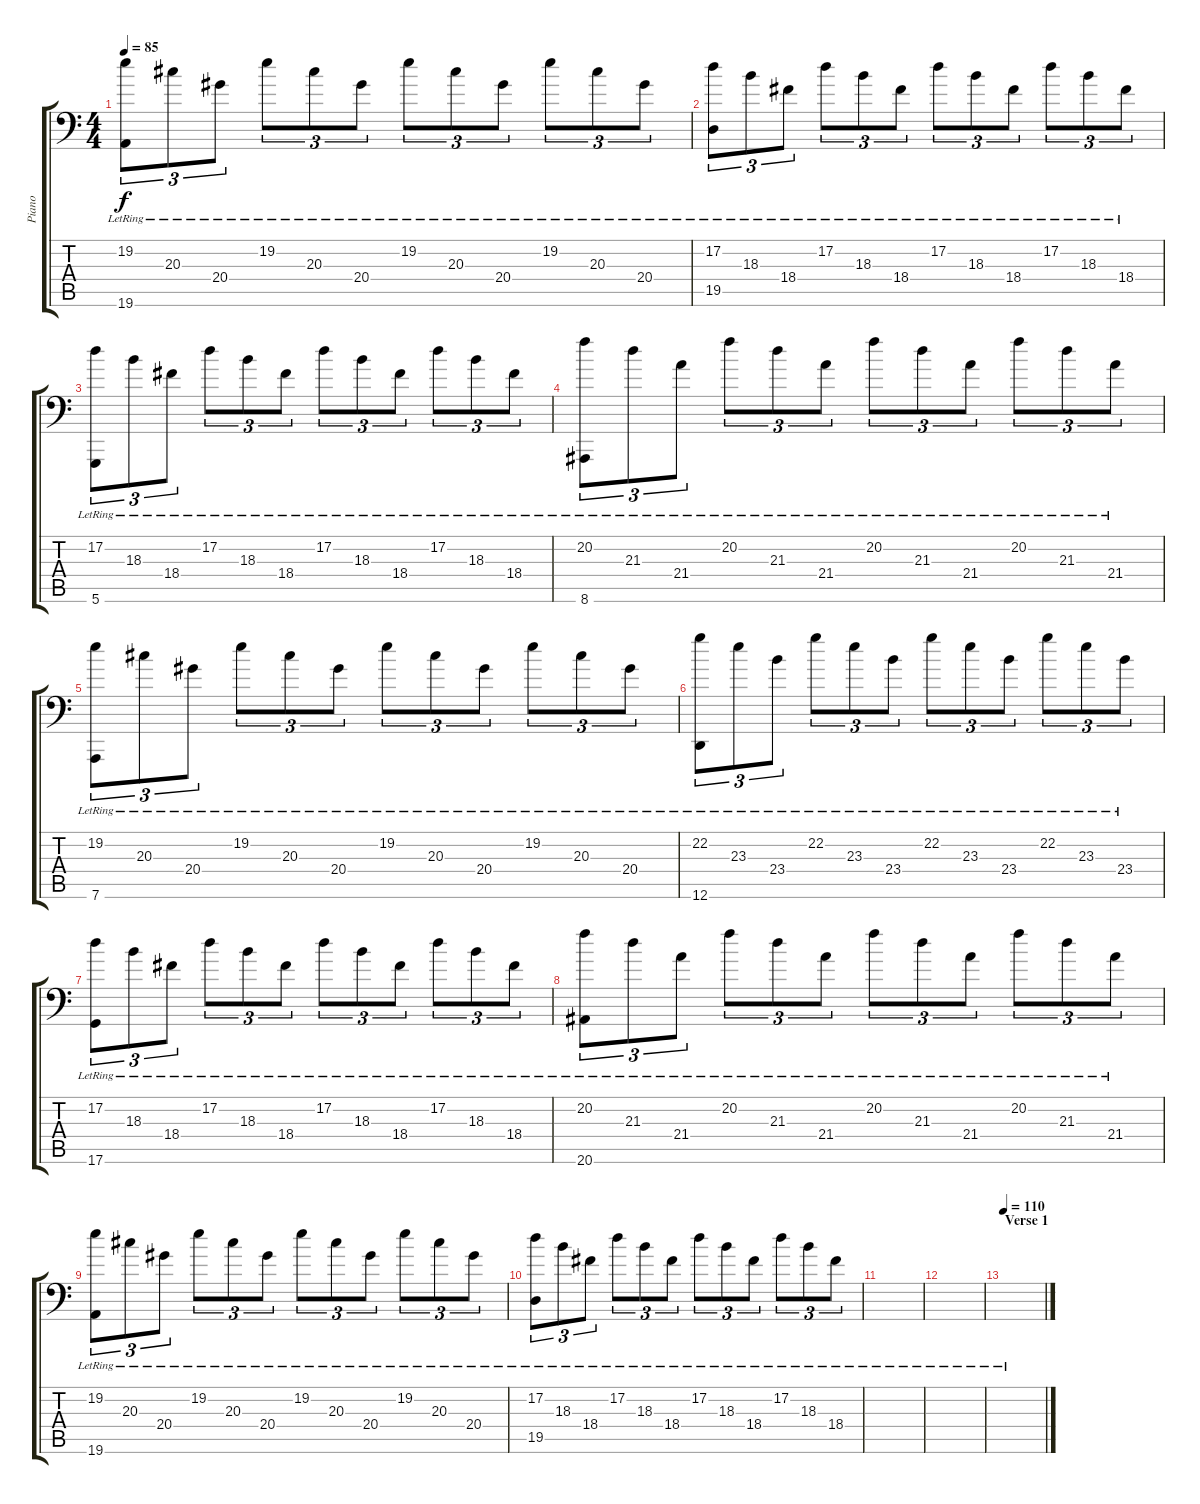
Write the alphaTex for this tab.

\track ("Piano" "Piano") {instrument electricgrandpiano}
\staff {score tabs}
\tuning (D4 A3 F3 C3 G1 D1) {hide}
\ts (4 4)
\tempo 85
\clef f4
\ks c
(19.2{lr} 19.6{lr}).8{tu (3 2) dy f} 20.3{lr}.8{tu (3 2)} 20.4{lr}.8{tu (3 2)} 19.2{lr}.8{tu (3 2)} 20.3{lr}.8{tu (3 2)} 20.4{lr}.8{tu (3 2)} 19.2{lr}.8{tu (3 2)} 20.3{lr}.8{tu (3 2)} 20.4{lr}.8{tu (3 2)} 19.2{lr}.8{tu (3 2)} 20.3{lr}.8{tu (3 2)} 20.4{lr}.8{tu (3 2)} |
(17.2{lr} 19.5{lr}).8{tu (3 2)} 18.3{lr}.8{tu (3 2)} 18.4{lr}.8{tu (3 2)} 17.2{lr}.8{tu (3 2)} 18.3{lr}.8{tu (3 2)} 18.4{lr}.8{tu (3 2)} 17.2{lr}.8{tu (3 2)} 18.3{lr}.8{tu (3 2)} 18.4{lr}.8{tu (3 2)} 17.2{lr}.8{tu (3 2)} 18.3{lr}.8{tu (3 2)} 18.4{lr}.8{tu (3 2)} |
(17.2{lr} 5.6{lr}).8{tu (3 2)} 18.3{lr}.8{tu (3 2)} 18.4{lr}.8{tu (3 2)} 17.2{lr}.8{tu (3 2)} 18.3{lr}.8{tu (3 2)} 18.4{lr}.8{tu (3 2)} 17.2{lr}.8{tu (3 2)} 18.3{lr}.8{tu (3 2)} 18.4{lr}.8{tu (3 2)} 17.2{lr}.8{tu (3 2)} 18.3{lr}.8{tu (3 2)} 18.4{lr}.8{tu (3 2)} |
(20.2{lr} 8.6{lr}).8{tu (3 2)} 21.3{lr}.8{tu (3 2)} 21.4{lr}.8{tu (3 2)} 20.2{lr}.8{tu (3 2)} 21.3{lr}.8{tu (3 2)} 21.4{lr}.8{tu (3 2)} 20.2{lr}.8{tu (3 2)} 21.3{lr}.8{tu (3 2)} 21.4{lr}.8{tu (3 2)} 20.2{lr}.8{tu (3 2)} 21.3{lr}.8{tu (3 2)} 21.4{lr}.8{tu (3 2)} |
(19.2{lr} 7.6{lr}).8{tu (3 2)} 20.3{lr}.8{tu (3 2)} 20.4{lr}.8{tu (3 2)} 19.2{lr}.8{tu (3 2)} 20.3{lr}.8{tu (3 2)} 20.4{lr}.8{tu (3 2)} 19.2{lr}.8{tu (3 2)} 20.3{lr}.8{tu (3 2)} 20.4{lr}.8{tu (3 2)} 19.2{lr}.8{tu (3 2)} 20.3{lr}.8{tu (3 2)} 20.4{lr}.8{tu (3 2)} |
(22.2{lr} 12.6{lr}).8{tu (3 2)} 23.3{lr}.8{tu (3 2)} 23.4{lr}.8{tu (3 2)} 22.2{lr}.8{tu (3 2)} 23.3{lr}.8{tu (3 2)} 23.4{lr}.8{tu (3 2)} 22.2{lr}.8{tu (3 2)} 23.3{lr}.8{tu (3 2)} 23.4{lr}.8{tu (3 2)} 22.2{lr}.8{tu (3 2)} 23.3{lr}.8{tu (3 2)} 23.4{lr}.8{tu (3 2)} |
(17.2{lr} 17.6{lr}).8{tu (3 2)} 18.3{lr}.8{tu (3 2)} 18.4{lr}.8{tu (3 2)} 17.2{lr}.8{tu (3 2)} 18.3{lr}.8{tu (3 2)} 18.4{lr}.8{tu (3 2)} 17.2{lr}.8{tu (3 2)} 18.3{lr}.8{tu (3 2)} 18.4{lr}.8{tu (3 2)} 17.2{lr}.8{tu (3 2)} 18.3{lr}.8{tu (3 2)} 18.4{lr}.8{tu (3 2)} |
(20.2{lr} 20.6{lr}).8{tu (3 2)} 21.3{lr}.8{tu (3 2)} 21.4{lr}.8{tu (3 2)} 20.2{lr}.8{tu (3 2)} 21.3{lr}.8{tu (3 2)} 21.4{lr}.8{tu (3 2)} 20.2{lr}.8{tu (3 2)} 21.3{lr}.8{tu (3 2)} 21.4{lr}.8{tu (3 2)} 20.2{lr}.8{tu (3 2)} 21.3{lr}.8{tu (3 2)} 21.4{lr}.8{tu (3 2)} |
(19.2{lr} 19.6{lr}).8{tu (3 2)} 20.3{lr}.8{tu (3 2)} 20.4{lr}.8{tu (3 2)} 19.2{lr}.8{tu (3 2)} 20.3{lr}.8{tu (3 2)} 20.4{lr}.8{tu (3 2)} 19.2{lr}.8{tu (3 2)} 20.3{lr}.8{tu (3 2)} 20.4{lr}.8{tu (3 2)} 19.2{lr}.8{tu (3 2)} 20.3{lr}.8{tu (3 2)} 20.4{lr}.8{tu (3 2)} |
(17.2{lr} 19.5{lr}).8{tu (3 2)} 18.3{lr}.8{tu (3 2)} 18.4{lr}.8{tu (3 2)} 17.2{lr}.8{tu (3 2)} 18.3{lr}.8{tu (3 2)} 18.4{lr}.8{tu (3 2)} 17.2{lr}.8{tu (3 2)} 18.3{lr}.8{tu (3 2)} 18.4{lr}.8{tu (3 2)} 17.2{lr}.8{tu (3 2)} 18.3{lr}.8{tu (3 2)} 18.4{lr}.8{tu (3 2)} |
|
|
\section ("" "Verse 1")
\tempo 110
